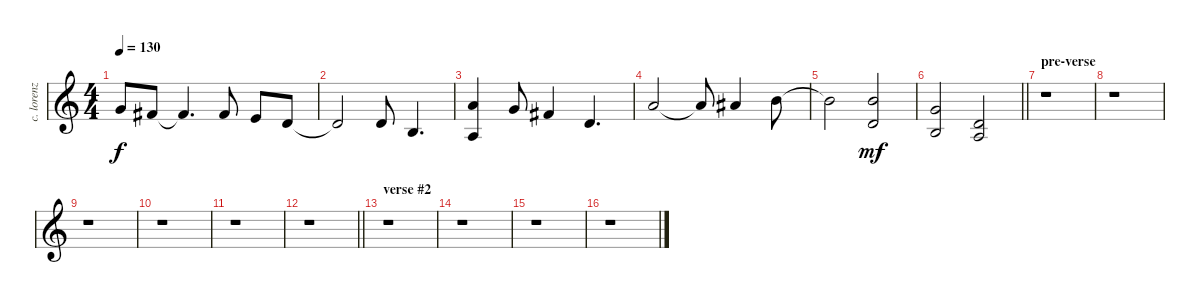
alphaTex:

\track ("c. lorenz - keyboards #3" "c. lorenz ") {instrument tremolostrings}
\staff {score}
\tuning (E4 B3 G3 D3 A2 E2) {hide}
\ts (4 4)
\tempo 130
\clef g2
\ks c
12.3.8{dy f} 11.3.8 11.3{t}.4{d} 11.3.8 9.3.8 7.3.8 |
7.3{t}.2 12.4.8 9.4.4{d} |
(5.1 7.4).4 12.3.8 11.3.4 7.3.4{d} |
10.2.2 10.2{t}.8 11.2.4 12.2.8 |
12.2{t}.2 (12.2 7.3).2{dy mf} |
\barLineRight lightlight
(12.3 9.4).2 (12.4 12.5).2 |
\section ("" "pre-verse")
r.1 |
r.1 |
r.1 |
r.1 |
r.1 |
\barLineRight lightlight
r.1 |
\section ("" "verse #2")
r.1 |
r.1 |
r.1 |
r.1
